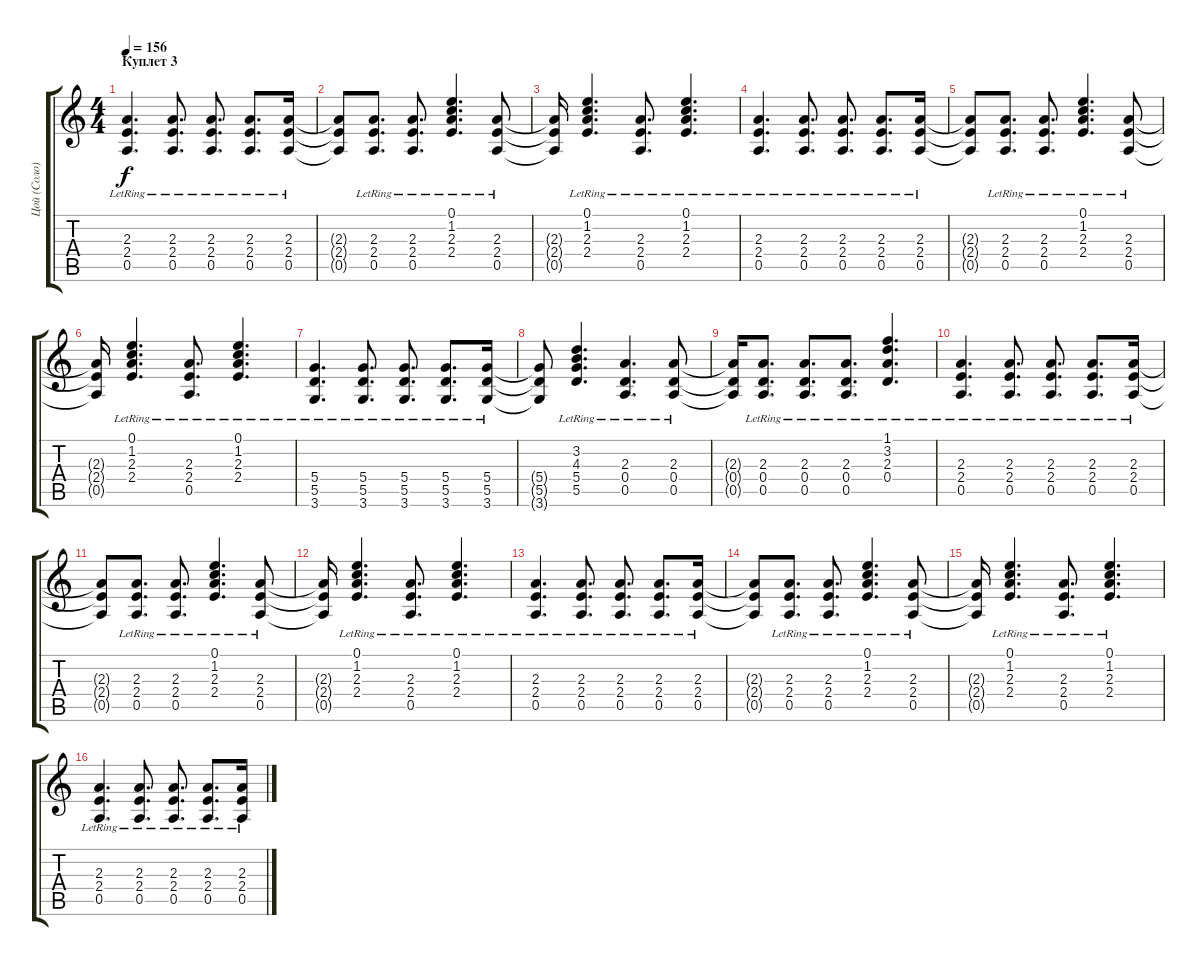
\track ("Цой (Соло)" "Цой (Соло)") {instrument electricguitarclean}
\staff {score tabs}
\tuning (E4 B3 G3 D3 A2 E2) {hide}
\ts (4 4)
\section ("" "Куплет 3")
\tempo 156
\clef g2
\ks c
(2.3{lr} 2.4{lr} 0.5{lr}).4{d dy f volume 8 instrument electricguitarmuted} (2.3{lr} 2.4{lr} 0.5{lr}).8{d} (2.3{lr} 2.4{lr} 0.5{lr}).8{d} (2.3{lr} 2.4{lr} 0.5{lr}).8{d} (2.3{lr} 2.4{lr} 0.5{lr}).16 |
(2.3{t} 2.4{t} 0.5{t}).8 (2.3{lr} 2.4{lr} 0.5{lr}).8{d} (2.3{lr} 2.4{lr} 0.5{lr}).8{d} (0.1{lr} 1.2{lr} 2.3{lr} 2.4{lr}).4{d instrument electricguitarclean} (2.3{lr} 2.4{lr} 0.5{lr}).8{instrument electricguitarmuted} |
(2.3{t} 2.4{t} 0.5{t}).16 (0.1{lr} 1.2{lr} 2.3{lr} 2.4{lr}).4{d instrument electricguitarclean} (2.3{lr} 2.4{lr} 0.5{lr}).8{d instrument electricguitarmuted} (0.1{lr} 1.2{lr} 2.3{lr} 2.4{lr}).4{d instrument electricguitarclean} |
(2.3{lr} 2.4{lr} 0.5{lr}).4{d instrument electricguitarmuted} (2.3{lr} 2.4{lr} 0.5{lr}).8{d} (2.3{lr} 2.4{lr} 0.5{lr}).8{d} (2.3{lr} 2.4{lr} 0.5{lr}).8{d} (2.3{lr} 2.4{lr} 0.5{lr}).16 |
(2.3{t} 2.4{t} 0.5{t}).8 (2.3{lr} 2.4{lr} 0.5{lr}).8{d} (2.3{lr} 2.4{lr} 0.5{lr}).8{d} (0.1{lr} 1.2{lr} 2.3{lr} 2.4{lr}).4{d instrument electricguitarclean} (2.3{lr} 2.4{lr} 0.5{lr}).8{instrument electricguitarmuted} |
(2.3{t} 2.4{t} 0.5{t}).16 (0.1{lr} 1.2{lr} 2.3{lr} 2.4{lr}).4{d instrument electricguitarclean} (2.3{lr} 2.4{lr} 0.5{lr}).8{d instrument electricguitarmuted} (0.1{lr} 1.2{lr} 2.3{lr} 2.4{lr}).4{d instrument electricguitarclean} |
(5.4{lr} 5.5{lr} 3.6{lr}).4{d instrument electricguitarmuted} (5.4{lr} 5.5{lr} 3.6{lr}).8{d} (5.4{lr} 5.5{lr} 3.6{lr}).8{d} (5.4{lr} 5.5{lr} 3.6{lr}).8{d} (5.4{lr} 5.5{lr} 3.6{lr}).16 |
(5.4{t} 5.5{t} 3.6{t}).8 (3.2{lr} 4.3{lr} 5.4{lr} 5.5{lr}).4{d instrument electricguitarclean} (2.3{lr} 0.4{lr} 0.5{lr}).4{d instrument electricguitarmuted} (2.3{lr} 0.4{lr} 0.5{lr}).8 |
(2.3{t} 0.4{t} 0.5{t}).16 (2.3{lr} 0.4{lr} 0.5{lr}).8{d} (2.3{lr} 0.4{lr} 0.5{lr}).8{d} (2.3{lr} 0.4{lr} 0.5{lr}).8{d} (1.1{lr} 3.2{lr} 2.3{lr} 0.4{lr}).4{d instrument electricguitarclean} |
(2.3{lr} 2.4{lr} 0.5{lr}).4{d volume 8 instrument electricguitarmuted} (2.3{lr} 2.4{lr} 0.5{lr}).8{d} (2.3{lr} 2.4{lr} 0.5{lr}).8{d} (2.3{lr} 2.4{lr} 0.5{lr}).8{d} (2.3{lr} 2.4{lr} 0.5{lr}).16 |
(2.3{t} 2.4{t} 0.5{t}).8 (2.3{lr} 2.4{lr} 0.5{lr}).8{d} (2.3{lr} 2.4{lr} 0.5{lr}).8{d} (0.1{lr} 1.2{lr} 2.3{lr} 2.4{lr}).4{d instrument electricguitarclean} (2.3{lr} 2.4{lr} 0.5{lr}).8{instrument electricguitarmuted} |
(2.3{t} 2.4{t} 0.5{t}).16 (0.1{lr} 1.2{lr} 2.3{lr} 2.4{lr}).4{d instrument electricguitarclean} (2.3{lr} 2.4{lr} 0.5{lr}).8{d instrument electricguitarmuted} (0.1{lr} 1.2{lr} 2.3{lr} 2.4{lr}).4{d instrument electricguitarclean} |
(2.3{lr} 2.4{lr} 0.5{lr}).4{d volume 8 instrument electricguitarmuted} (2.3{lr} 2.4{lr} 0.5{lr}).8{d} (2.3{lr} 2.4{lr} 0.5{lr}).8{d} (2.3{lr} 2.4{lr} 0.5{lr}).8{d} (2.3{lr} 2.4{lr} 0.5{lr}).16 |
(2.3{t} 2.4{t} 0.5{t}).8 (2.3{lr} 2.4{lr} 0.5{lr}).8{d} (2.3{lr} 2.4{lr} 0.5{lr}).8{d} (0.1{lr} 1.2{lr} 2.3{lr} 2.4{lr}).4{d instrument electricguitarclean} (2.3{lr} 2.4{lr} 0.5{lr}).8{instrument electricguitarmuted} |
(2.3{t} 2.4{t} 0.5{t}).16 (0.1{lr} 1.2{lr} 2.3{lr} 2.4{lr}).4{d instrument electricguitarclean} (2.3{lr} 2.4{lr} 0.5{lr}).8{d instrument electricguitarmuted} (0.1{lr} 1.2{lr} 2.3{lr} 2.4{lr}).4{d instrument electricguitarclean} |
(2.3{lr} 2.4{lr} 0.5{lr}).4{d volume 8 instrument electricguitarmuted} (2.3{lr} 2.4{lr} 0.5{lr}).8{d} (2.3{lr} 2.4{lr} 0.5{lr}).8{d} (2.3{lr} 2.4{lr} 0.5{lr}).8{d} (2.3{lr} 2.4{lr} 0.5{lr}).16
